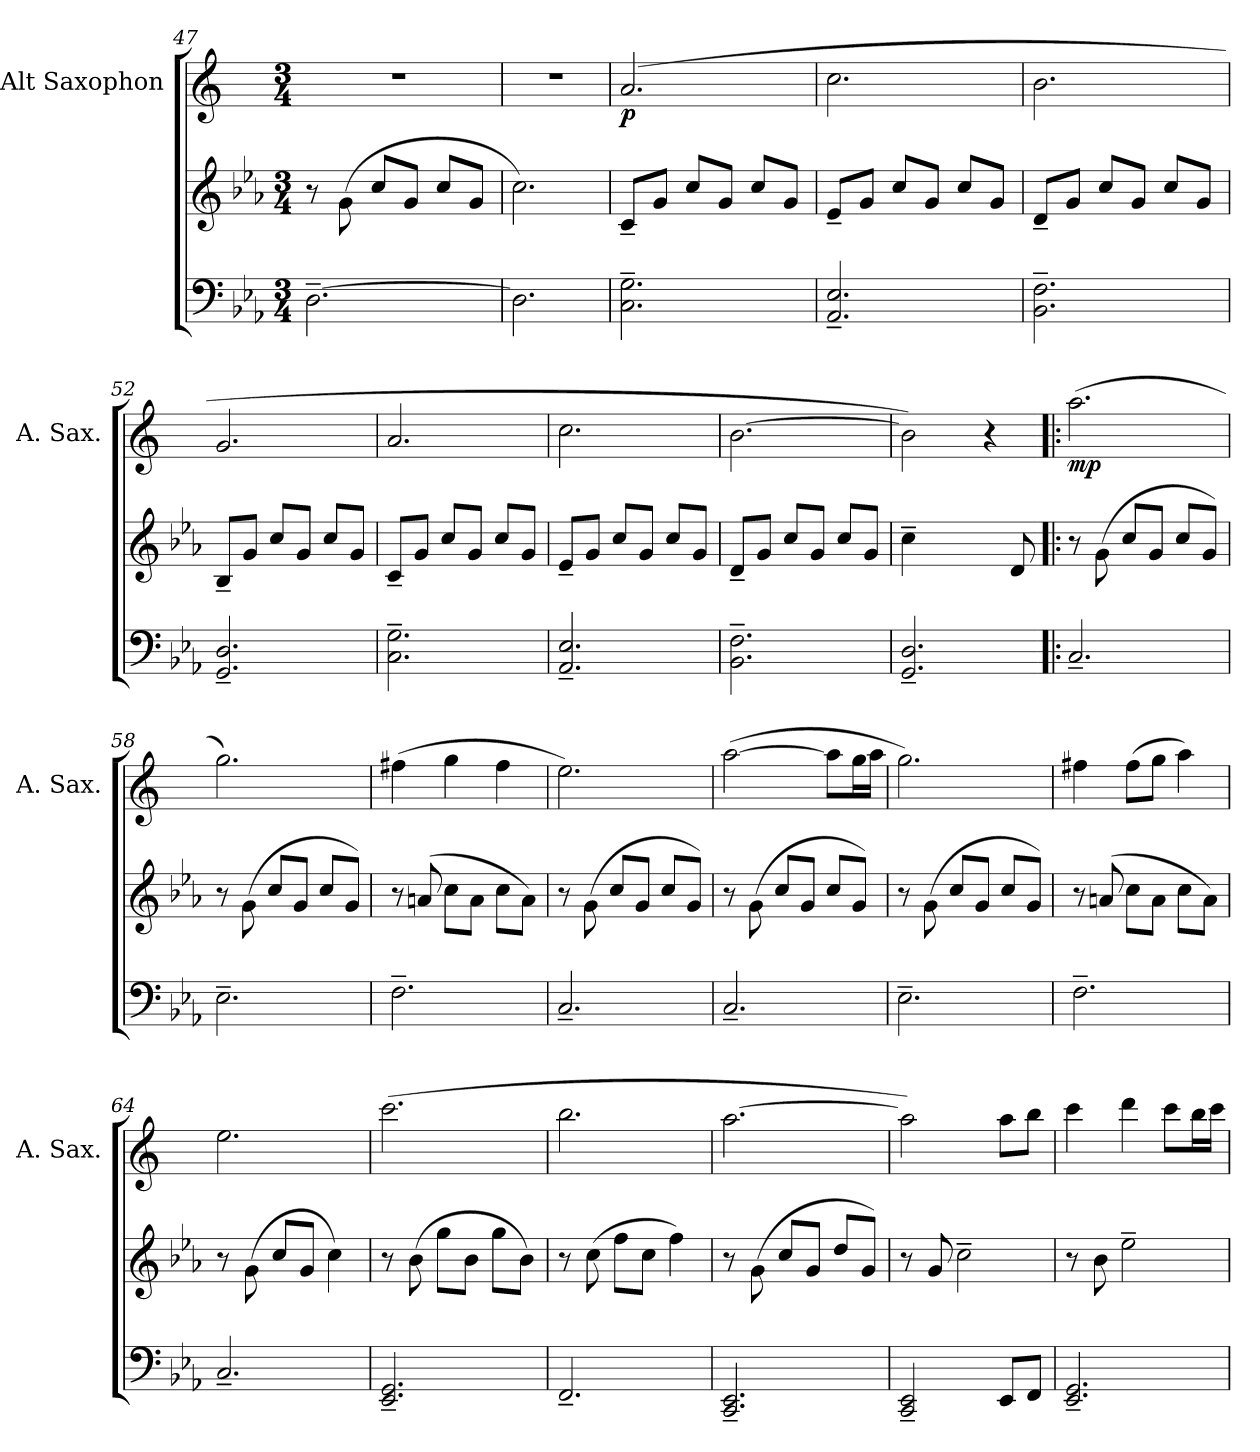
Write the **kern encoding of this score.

**kern	**kern	**kern	**dynam
*part3	*part2	*part1	*part1
*staff3	*staff2	*staff1	*staff1
*	*	*I"Alt Saxophon	*
*	*	*I'A. Sax.	*
*clefF4	*clefG2	*clefG2	*
*	*	*ITrd5c9	*
*k[b-e-a-]	*k[b-e-a-]	*k[b-e-a-]	*
*M3/4	*M3/4	*M3/4	*
=47	=47	=47	=47
[2.D~\	8r	2.r	.
.	(>8g\	.	.
.	8cc/L	.	.
.	8g/J	.	.
.	8cc/L	.	.
.	8g/J	.	.
=48	=48	=48	=48
2.D\]	2.cc\)	2.r	.
=49	=49	=49	=49
!	!	!	!LO:DY:b
2.C\~ 2.G\~	8c~/L	(>2.c/	p
.	8g/J	.	.
.	8cc/L	.	.
.	8g/J	.	.
.	8cc/L	.	.
.	8g/J	.	.
=50	=50	=50	=50
2.AA-/~ 2.E-/~	8e-~/L	2.e-\	.
.	8g/J	.	.
.	8cc/L	.	.
.	8g/J	.	.
.	8cc/L	.	.
.	8g/J	.	.
=51	=51	=51	=51
2.BB-\~ 2.F\~	8d~/L	2.d\	.
.	8g/J	.	.
.	8cc/L	.	.
.	8g/J	.	.
.	8cc/L	.	.
.	8g/J	.	.
=52	=52	=52	=52
2.GG/~ 2.D/~	8B-~/L	2.B-/	.
.	8g/J	.	.
.	8cc/L	.	.
.	8g/J	.	.
.	8cc/L	.	.
.	8g/J	.	.
!!LO:PB:g=z
=53	=53	=53	=53
2.C\~ 2.G\~	8c~/L	2.c/	.
.	8g/J	.	.
.	8cc/L	.	.
.	8g/J	.	.
.	8cc/L	.	.
.	8g/J	.	.
=54	=54	=54	=54
2.AA-/~ 2.E-/~	8e-~/L	2.e-\	.
.	8g/J	.	.
.	8cc/L	.	.
.	8g/J	.	.
.	8cc/L	.	.
.	8g/J	.	.
=55	=55	=55	=55
2.BB-\~ 2.F\~	8d~/L	[2.d\	.
.	8g/J	.	.
.	8cc/L	.	.
.	8g/J	.	.
.	8cc/L	.	.
.	8g/J	.	.
=56	=56	=56	=56
2.GG/~ 2.D/~	4cc~\	2d\])	.
.	4.ryy	.	.
.	.	4r	.
.	8d/	.	.
=57!|:	=57!|:	=57!|:	=57!|:
!	!	!	!LO:DY:b
2.C~/	8r	(>2.cc\	mp
.	(8g\	.	.
.	8cc/L	.	.
.	8g/J	.	.
.	8cc/L	.	.
.	8g/J)	.	.
=58	=58	=58	=58
2.E-~\	8r	2.b-\)	.
.	(8g\	.	.
.	8cc/L	.	.
.	8g/J	.	.
.	8cc/L	.	.
.	8g/J)	.	.
=59	=59	=59	=59
2.F~\	8r	(>4an\	.
.	(>8an/	.	.
.	8cc\L	4b-\	.
.	8a\J	.	.
.	8cc\L	4a\	.
.	8a\J)	.	.
!!LO:PB:g=z
=60	=60	=60	=60
2.C~/	8r	2.g\)	.
.	(8g\	.	.
.	8cc/L	.	.
.	8g/J	.	.
.	8cc/L	.	.
.	8g/J)	.	.
=61	=61	=61	=61
2.C~/	8r	(>[2cc\	.
.	(8g\	.	.
.	8cc/L	.	.
.	8g/J	.	.
.	8cc/L	8cc\L]	.
.	8g/J)	16b-\L	.
.	.	16cc\JJ	.
=62	=62	=62	=62
2.E-~\	8r	2.b-\)	.
.	(8g\	.	.
.	8cc/L	.	.
.	8g/J	.	.
.	8cc/L	.	.
.	8g/J)	.	.
=63	=63	=63	=63
2.F~\	8r	4an\	.
.	(>8an/	.	.
.	8cc\L	(>8a\L	.
.	8a\J	8b-\J	.
.	8cc\L	4cc\)	.
.	8a\J)	.	.
=64	=64	=64	=64
2.C~/	8r	2.g\	.
.	(>8g\	.	.
.	8cc/L	.	.
.	8g/J	.	.
.	4cc\)	.	.
=65	=65	=65	=65
2.EE-/~ 2.GG/~	8r	(>2.ee-\	.
.	(>8b-\	.	.
.	8gg\L	.	.
.	8b-\J	.	.
.	8gg\L	.	.
.	8b-\J)	.	.
=66	=66	=66	=66
2.FF~/	8r	2.dd\	.
.	(>8cc\	.	.
.	8ff\L	.	.
.	8cc\J	.	.
.	4ff\)	.	.
!!LO:LB:g=z
=67	=67	=67	=67
2.CC/~ 2.EE-/~	8r	[2.cc\	.
.	(8g\	.	.
.	8cc/L	.	.
.	8g/J	.	.
.	8dd/L	.	.
.	8g/J)	.	.
=68	=68	=68	=68
2CC/~ 2EE-/~	8r	2cc\])	.
.	8g/	.	.
.	2cc~\	.	.
8EE-/L	.	8cc\L	.
8FF/J	.	8dd\J	.
=69	=69	=69	=69
2.EE-/~ 2.GG/~	8r	4ee-\	.
.	8b-\	.	.
.	2ee-~\	4ff\	.
.	.	8ee-\L	.
.	.	16dd\L	.
.	.	16ee-\JJ	.
=	=	=	=
*-	*-	*-	*-
